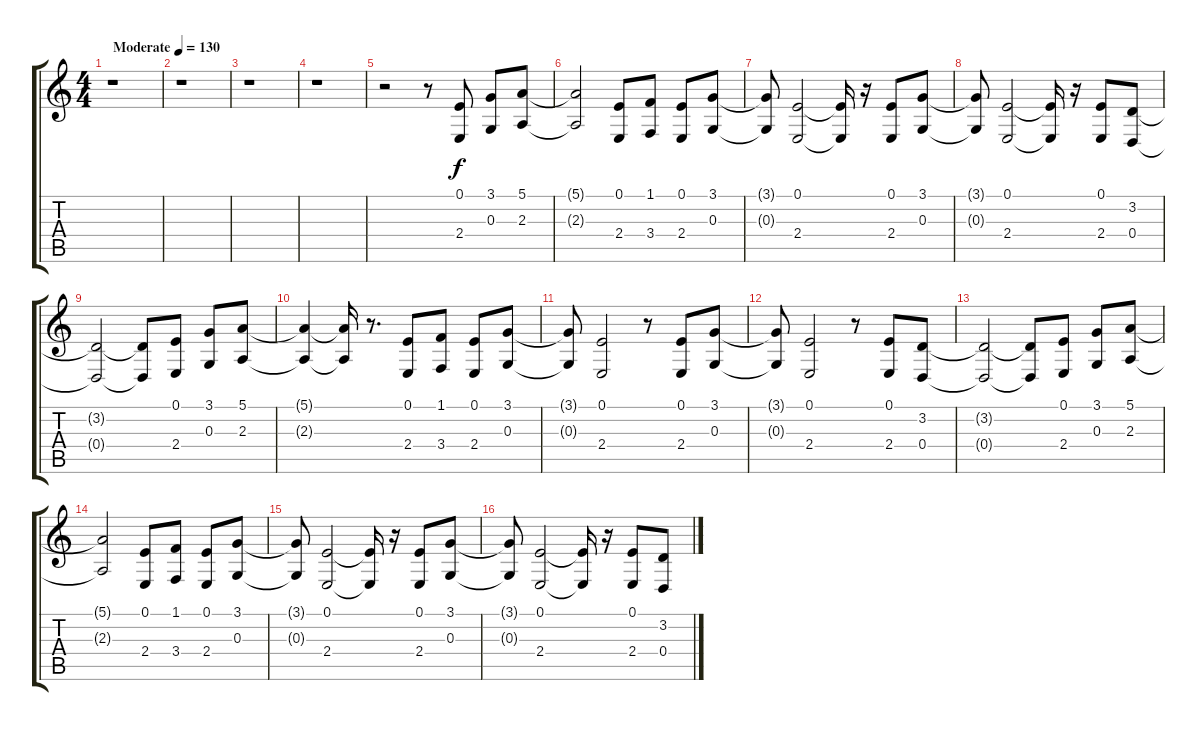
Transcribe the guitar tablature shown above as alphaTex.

\track "" {instrument lead5charang}
\staff {score tabs}
\tuning (E4 B3 G3 D3 A2 E2) {hide}
\ts (4 4)
\tempo (130 "Moderate")
\clef g2
\ks c
r.1{dy f instrument lead5charang} |
r.1 |
r.1 |
r.1 |
r.2 r.8 (0.1 2.4).8 (3.1 0.3).8 (5.1 2.3).8 |
(5.1{t} 2.3{t}).2 (0.1 2.4).8 (1.1 3.4).8 (0.1 2.4).8 (3.1 0.3).8 |
(3.1{t} 0.3{t}).8 (0.1 2.4).2 (0.1{t} 2.4{t}).16 r.16 (0.1 2.4).8 (3.1 0.3).8 |
(3.1{t} 0.3{t}).8 (0.1 2.4).2 (0.1{t} 2.4{t}).16 r.16 (0.1 2.4).8 (3.2 0.4).8 |
(3.2{t} 0.4{t}).2 (3.2{t} 0.4{t}).8 (0.1 2.4).8 (3.1 0.3).8 (5.1 2.3).8 |
(5.1{t} 2.3{t}).4 (5.1{t} 2.3{t}).16 r.8{d} (0.1 2.4).8 (1.1 3.4).8 (0.1 2.4).8 (3.1 0.3).8 |
(3.1{t} 0.3{t}).8 (0.1 2.4).2 r.8 (0.1 2.4).8 (3.1 0.3).8 |
(3.1{t} 0.3{t}).8 (0.1 2.4).2 r.8 (0.1 2.4).8 (3.2 0.4).8 |
(3.2{t} 0.4{t}).2 (3.2{t} 0.4{t}).8 (0.1 2.4).8 (3.1 0.3).8 (5.1 2.3).8 |
(5.1{t} 2.3{t}).2 (0.1 2.4).8 (1.1 3.4).8 (0.1 2.4).8 (3.1 0.3).8 |
(3.1{t} 0.3{t}).8 (0.1 2.4).2 (0.1{t} 2.4{t}).16 r.16 (0.1 2.4).8 (3.1 0.3).8 |
(3.1{t} 0.3{t}).8 (0.1 2.4).2 (0.1{t} 2.4{t}).16 r.16 (0.1 2.4).8 (3.2 0.4).8
